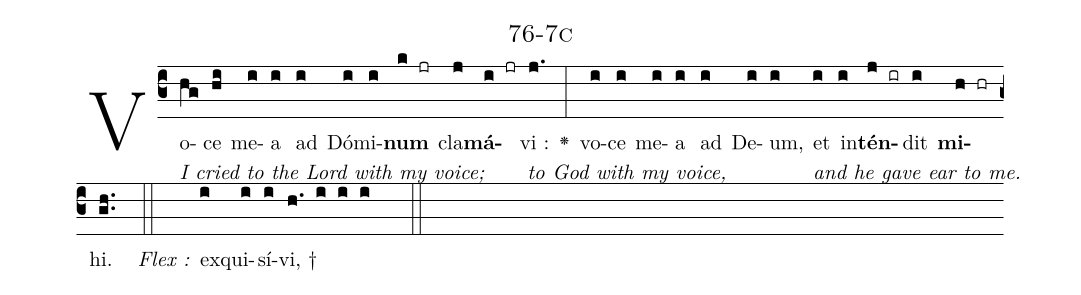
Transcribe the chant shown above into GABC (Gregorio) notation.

name: 76-7c;
%%
(c3)Vo[I cried to the Lord with my voice;](hg)ce(hi) me(i)a(i) ad(i) Dó(i)mi(i)<b>num</b>(k jr) cla(j)<b>má</b>(i jr)vi :[ to God with my voice,](j.)
<v>\greheightstar</v>(:) vo(i)ce(i) me(i)a(i) ad(i) De(i)um,(i) et[and he gave ear to me.](i) in(i)<b>tén</b>(j ir)dit(i) <b>mi</b>(h hr)hi.(gh.. ) <i> </i> (::)
<i> Flex :</i>()  ex(i)qui(i)sí(i)vi, †(h. i i i  ::)

%E(i) u(i) o(j) u(i) a(h) e.(gh..) (::)
